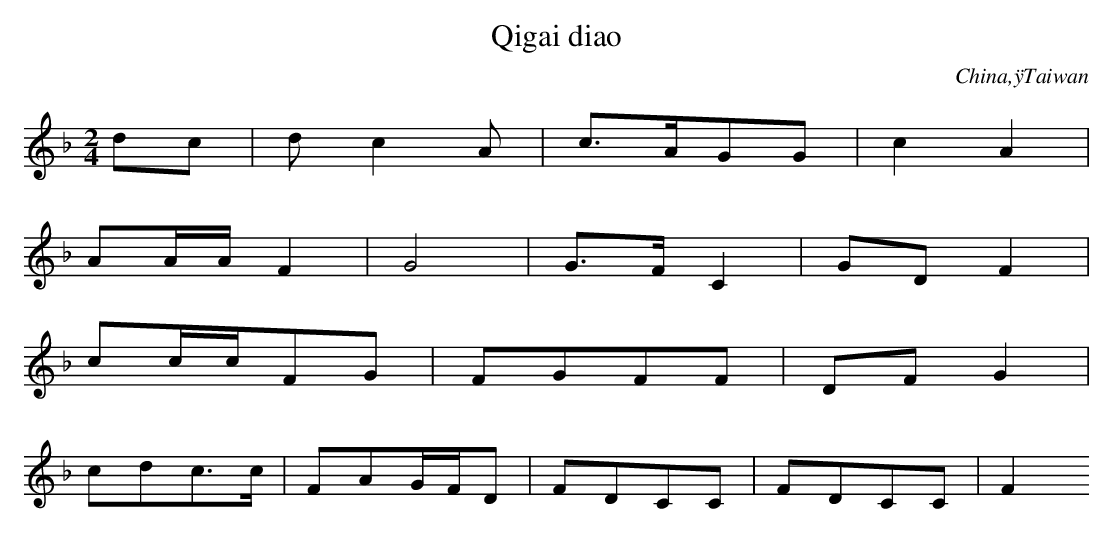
X:1
T: Qigai diao
O: China,ÿTaiwan
M: 2/4
L: 1/16
K: F
d2c2 | d2c4A2 | c3AG2G2 | c4A4 |
A2AAF4 | G8 | G3FC4 | G2D2F4 |
c2ccF2G2 | F2G2F2F2 | D2F2G4 |
c2d2c3c | F2A2GFD2 | F2D2C2C2 | F2D2C2C2 | F4
